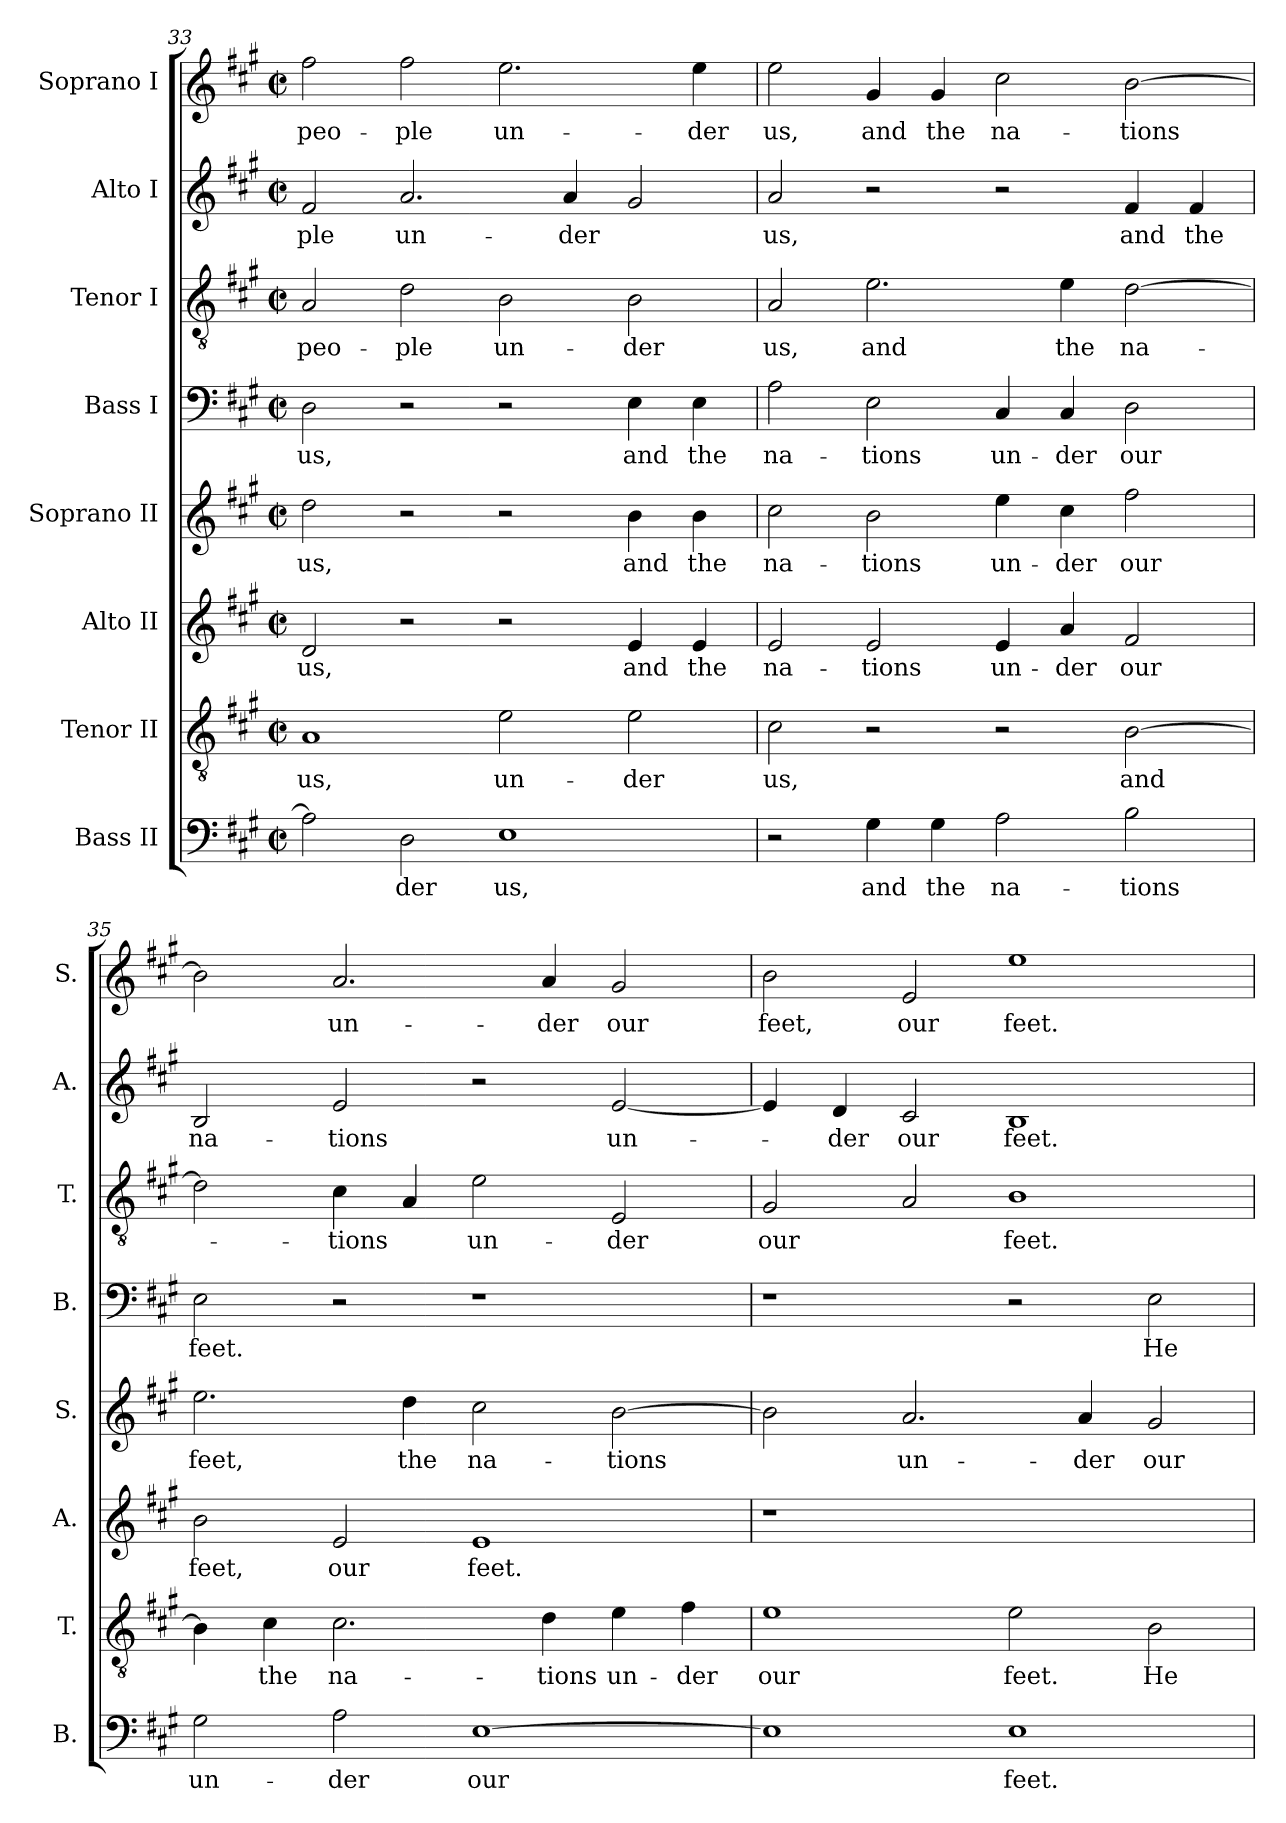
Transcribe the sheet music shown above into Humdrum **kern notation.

**kern	**text	**kern	**text	**kern	**text	**kern	**text	**kern	**text	**kern	**text	**kern	**text	**kern	**text
*part8	*part8	*part7	*part7	*part6	*part6	*part5	*part5	*part4	*part4	*part3	*part3	*part2	*part2	*part1	*part1
*staff8	*staff8	*staff7	*staff7	*staff6	*staff6	*staff5	*staff5	*staff4	*staff4	*staff3	*staff3	*staff2	*staff2	*staff1	*staff1
*I"Bass II	*	*I"Tenor II	*	*I"Alto II	*	*I"Soprano II	*	*I"Bass I	*	*I"Tenor I	*	*I"Alto I	*	*I"Soprano I	*
*I'B.	*	*I'T.	*	*I'A.	*	*I'S.	*	*I'B.	*	*I'T.	*	*I'A.	*	*I'S.	*
*clefF4	*	*clefGv2	*	*clefG2	*	*clefG2	*	*clefF4	*	*clefGv2	*	*clefG2	*	*clefG2	*
*	*	*ITrd7c12	*	*	*	*	*	*	*	*ITrd7c12	*	*	*	*	*
*k[f#c#g#]	*	*k[f#c#g#]	*	*k[f#c#g#]	*	*k[f#c#g#]	*	*k[f#c#g#]	*	*k[f#c#g#]	*	*k[f#c#g#]	*	*k[f#c#g#]	*
*A:	*	*A:	*	*A:	*	*A:	*	*A:	*	*A:	*	*A:	*	*A:	*
*M2/2	*	*M2/2	*	*M2/2	*	*M2/2	*	*M2/2	*	*M2/2	*	*M2/2	*	*M2/2	*
*met(c|)	*	*met(c|)	*	*met(c|)	*	*met(c|)	*	*met(c|)	*	*met(c|)	*	*met(c|)	*	*met(c|)	*
=33	=33	=33	=33	=33	=33	=33	=33	=33	=33	=33	=33	=33	=33	=33	=33
!	!	!	!LO:LY:b	!	!LO:LY:b	!	!LO:LY:b	!	!LO:LY:b	!	!LO:LY:b	!	!LO:LY:b	!	!LO:LY:b
2A\]	.	1AA	us,	2d/	us,	2dd\	us,	2D\	us,	2AA/	peo-	2f#/	-ple	2ff#\	peo-
!	!LO:LY:b	!	!	!	!	!	!	!	!	!	!LO:LY:b	!	!LO:LY:b	!	!LO:LY:b
2D\	-der	.	.	2r	.	2r	.	2r	.	2D\	-ple	2.a/	un-	2ff#\	-ple
!	!LO:LY:b	!	!LO:LY:b	!	!	!	!	!	!	!	!LO:LY:b	!	!	!	!LO:LY:b
1E	us,	2E\	un-	2r	.	2r	.	2r	.	2BB\	un-	.	.	2.ee\	un-
!	!	!	!	!	!	!	!	!	!	!	!	!	!LO:LY:b	!	!
.	.	.	.	.	.	.	.	.	.	.	.	4a/	-der	.	.
!	!	!	!LO:LY:b	!	!LO:LY:b	!	!LO:LY:b	!	!LO:LY:b	!	!LO:LY:b	!	!	!	!
.	.	2E\	-der	4e/	and	4b\	and	4E\	and	2BB\	-der	2g#/	.	.	.
!	!	!	!	!	!LO:LY:b	!	!LO:LY:b	!	!LO:LY:b	!	!	!	!	!	!LO:LY:b
.	.	.	.	4e/	the	4b\	the	4E\	the	.	.	.	.	4ee\	-der
!!LO:LB:g=z
=34	=34	=34	=34	=34	=34	=34	=34	=34	=34	=34	=34	=34	=34	=34	=34
!	!	!	!LO:LY:b	!	!LO:LY:b	!	!LO:LY:b	!	!LO:LY:b	!	!LO:LY:b	!	!LO:LY:b	!	!LO:LY:b
2r	.	2C#\	us,	2e/	na-	2cc#\	na-	2A\	na-	2AA/	us,	2a/	us,	2ee\	us,
!	!LO:LY:b	!	!	!	!LO:LY:b	!	!LO:LY:b	!	!LO:LY:b	!	!LO:LY:b	!	!	!	!LO:LY:b
4G#\	and	2r	.	2e/	-tions	2b\	-tions	2E\	-tions	2.E\	and	2r	.	4g#/	and
!	!LO:LY:b	!	!	!	!	!	!	!	!	!	!	!	!	!	!LO:LY:b
4G#\	the	.	.	.	.	.	.	.	.	.	.	.	.	4g#/	the
!	!LO:LY:b	!	!	!	!LO:LY:b	!	!LO:LY:b	!	!LO:LY:b	!	!	!	!	!	!LO:LY:b
2A\	na-	2r	.	4e/	un-	4ee\	un-	4C#/	un-	.	.	2r	.	2cc#\	na-
!	!	!	!	!	!LO:LY:b	!	!LO:LY:b	!	!LO:LY:b	!	!LO:LY:b	!	!	!	!
.	.	.	.	4a/	-der	4cc#\	-der	4C#/	-der	4E\	the	.	.	.	.
!	!LO:LY:b	!	!LO:LY:b	!	!LO:LY:b	!	!LO:LY:b	!	!LO:LY:b	!	!LO:LY:b	!	!LO:LY:b	!	!LO:LY:b
2B\	-tions	[>2BB\	and	2f#/	our	2ff#\	our	2D\	our	[>2D\	na-	4f#/	and	[>2b\	-tions
!	!	!	!	!	!	!	!	!	!	!	!	!	!LO:LY:b	!	!
.	.	.	.	.	.	.	.	.	.	.	.	4f#/	the	.	.
=35	=35	=35	=35	=35	=35	=35	=35	=35	=35	=35	=35	=35	=35	=35	=35
!	!LO:LY:b	!	!	!	!LO:LY:b	!	!LO:LY:b	!	!LO:LY:b	!	!	!	!LO:LY:b	!	!
2G#\	un-	4BB\]	.	2b\	feet,	2.ee\	feet,	2E\	feet.	2D\]	.	2B/	na-	2b\]	.
!	!	!	!LO:LY:b	!	!	!	!	!	!	!	!	!	!	!	!
.	.	4C#\	the	.	.	.	.	.	.	.	.	.	.	.	.
!	!LO:LY:b	!	!LO:LY:b	!	!LO:LY:b	!	!	!	!	!	!LO:LY:b	!	!LO:LY:b	!	!LO:LY:b
2A\	-der	2.C#\	na-	2e/	our	.	.	2r	.	4C#\	-tions	2e/	-tions	2.a/	un-
!	!	!	!	!	!	!	!LO:LY:b	!	!	!	!	!	!	!	!
.	.	.	.	.	.	4dd\	the	.	.	4AA/	.	.	.	.	.
!	!LO:LY:b	!	!	!	!LO:LY:b	!	!LO:LY:b	!	!	!	!LO:LY:b	!	!	!	!
[>1E	our	.	.	1e	feet.	2cc#\	na-	1r	.	2E\	un-	2r	.	.	.
!	!	!	!LO:LY:b	!	!	!	!	!	!	!	!	!	!	!	!LO:LY:b
.	.	4D\	-tions	.	.	.	.	.	.	.	.	.	.	4a/	-der
!	!	!	!LO:LY:b	!	!	!	!LO:LY:b	!	!	!	!LO:LY:b	!	!LO:LY:b	!	!LO:LY:b
.	.	4E\	un-	.	.	[>2b\	-tions	.	.	2EE/	-der	[<2e/	un-	2g#/	our
!	!	!	!LO:LY:b	!	!	!	!	!	!	!	!	!	!	!	!
.	.	4F#\	-der	.	.	.	.	.	.	.	.	.	.	.	.
=36	=36	=36	=36	=36	=36	=36	=36	=36	=36	=36	=36	=36	=36	=36	=36
!	!	!	!LO:LY:b	!LO:N:vis=1	!	!	!	!	!	!	!LO:LY:b	!	!	!	!LO:LY:b
1E]	.	1E	our	1r	.	2b\]	.	1r	.	2GG#/	our	4e/]	.	2b\	feet,
!	!	!	!	!	!	!	!	!	!	!	!	!	!LO:LY:b	!	!
.	.	.	.	.	.	.	.	.	.	.	.	4d/	-der	.	.
!	!	!	!	!	!	!	!LO:LY:b	!	!	!	!	!	!LO:LY:b	!	!LO:LY:b
.	.	.	.	.	.	2.a/	un-	.	.	2AA/	.	2c#/	our	2e/	our
!	!LO:LY:b	!	!LO:LY:b	!	!	!	!	!	!	!	!LO:LY:b	!	!LO:LY:b	!	!LO:LY:b
1E	feet.	2E\	feet.	1ryy	.	.	.	2r	.	1BB	feet.	1B	feet.	1ee	feet.
!	!	!	!	!	!	!	!LO:LY:b	!	!	!	!	!	!	!	!
.	.	.	.	.	.	4a/	-der	.	.	.	.	.	.	.	.
!	!	!	!LO:LY:b	!	!	!	!LO:LY:b	!	!LO:LY:b	!	!	!	!	!	!
.	.	2BB\	He	.	.	2g#/	our	2E\	He	.	.	.	.	.	.
=	=	=	=	=	=	=	=	=	=	=	=	=	=	=	=
*-	*-	*-	*-	*-	*-	*-	*-	*-	*-	*-	*-	*-	*-	*-	*-
